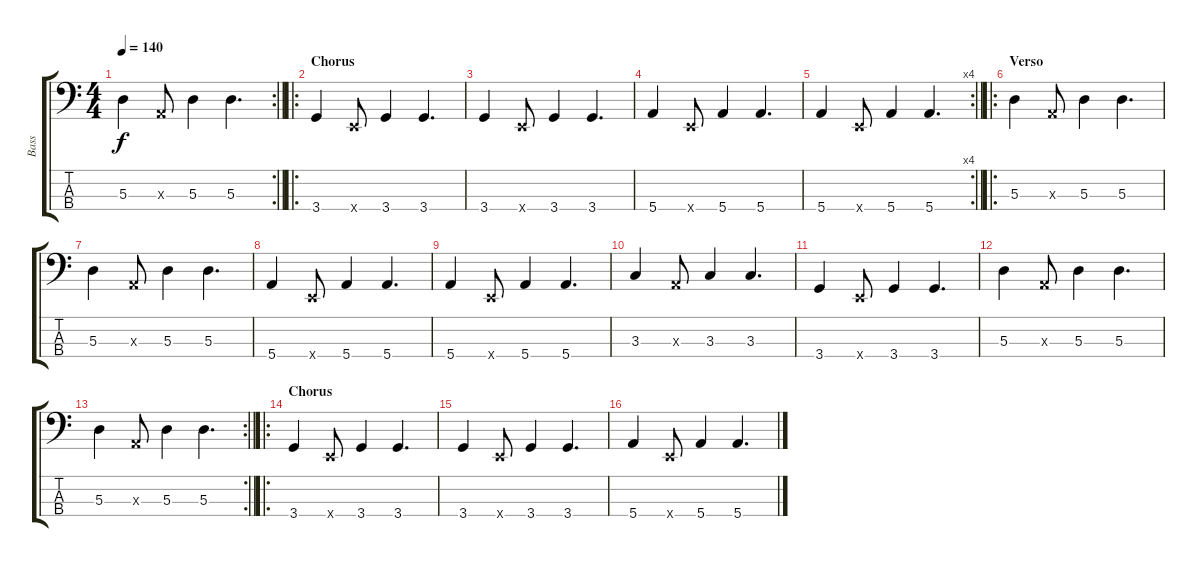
\track ("Bass" "Bass") {instrument electricbassfinger}
\staff {score tabs}
\tuning (G2 D2 A1 E1) {hide}
\rc 2
\ts (4 4)
\tempo 140
\clef f4
\barLineRight lightlight
\ks c
5.3.4{dy f} 0.3{x}.8 5.3.4 5.3.4{d} |
\ro
\section ("" "Chorus")
3.4.4 0.4{x}.8 3.4.4 3.4.4{d} |
3.4.4 0.4{x}.8 3.4.4 3.4.4{d} |
5.4.4 0.4{x}.8 5.4.4 5.4.4{d} |
\rc 4
\barLineRight lightlight
5.4.4 0.4{x}.8 5.4.4 5.4.4{d} |
\ro
\section ("" "Verso")
5.3.4 0.3{x}.8 5.3.4 5.3.4{d} |
5.3.4 0.3{x}.8 5.3.4 5.3.4{d} |
5.4.4 0.4{x}.8 5.4.4 5.4.4{d} |
5.4.4 0.4{x}.8 5.4.4 5.4.4{d} |
3.3.4 0.3{x}.8 3.3.4 3.3.4{d} |
3.4.4 0.4{x}.8 3.4.4 3.4.4{d} |
5.3.4 0.3{x}.8 5.3.4 5.3.4{d} |
\rc 2
\barLineRight lightlight
5.3.4 0.3{x}.8 5.3.4 5.3.4{d} |
\ro
\section ("" "Chorus")
3.4.4 0.4{x}.8 3.4.4 3.4.4{d} |
3.4.4 0.4{x}.8 3.4.4 3.4.4{d} |
5.4.4 0.4{x}.8 5.4.4 5.4.4{d}
